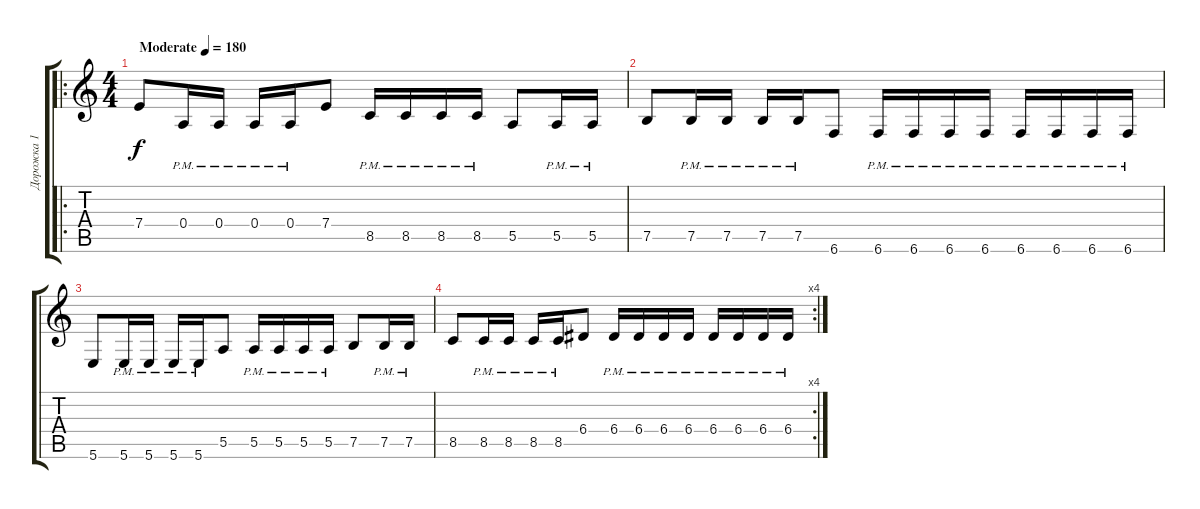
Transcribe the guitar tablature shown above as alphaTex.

\track ("Дорожка 1" "Дорожка 1") {instrument distortionguitar}
\staff {score tabs}
\tuning (B3 Gb3 D3 A2 E2 B1) {hide}
\ro
\ts (4 4)
\tempo (180 "Moderate")
\clef g2
\ks c
7.4.8{dy f instrument distortionguitar} 0.4{pm}.16 0.4{pm}.16 0.4{pm}.16 0.4{pm}.16 7.4.8 8.5{pm}.16 8.5{pm}.16 8.5{pm}.16 8.5{pm}.16 5.5.8 5.5{pm}.16 5.5{pm}.16 |
7.5.8 7.5{pm}.16 7.5{pm}.16 7.5{pm}.16 7.5{pm}.16 6.6.8 6.6{pm}.16 6.6{pm}.16 6.6{pm}.16 6.6{pm}.16 6.6{pm}.16 6.6{pm}.16 6.6{pm}.16 6.6{pm}.16 |
5.6.8 5.6{pm}.16 5.6{pm}.16 5.6{pm}.16 5.6{pm}.16 5.5.8 5.5{pm}.16 5.5{pm}.16 5.5{pm}.16 5.5{pm}.16 7.5.8 7.5{pm}.16 7.5{pm}.16 |
\rc 4
8.5.8 8.5{pm}.16 8.5{pm}.16 8.5{pm}.16 8.5{pm}.16 6.4.8 6.4{pm}.16 6.4{pm}.16 6.4{pm}.16 6.4{pm}.16 6.4{pm}.16 6.4{pm}.16 6.4{pm}.16 6.4{pm}.16
